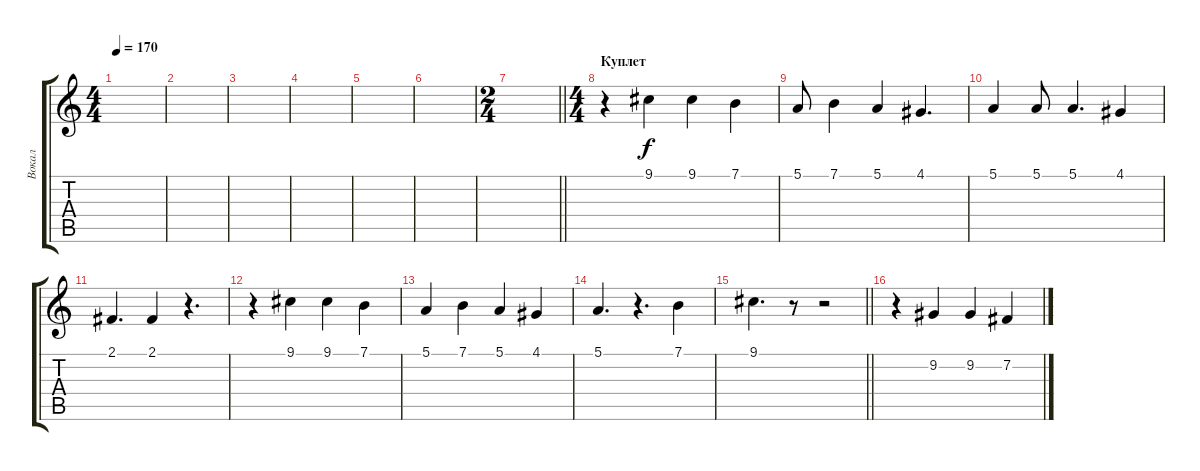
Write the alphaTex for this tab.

\track ("Вокал" "Вокал") {instrument flute}
\staff {score tabs}
\tuning (E4 B3 G3 D3 A2 E2) {hide}
\ts (4 4)
\tempo 170
\clef g2
\ks c
|
|
|
|
|
|
\ts (2 4)
\barLineRight lightlight
|
\ts (4 4)
\section ("" "Куплет")
r.4 9.1.4 9.1.4 7.1.4 |
5.1.8 7.1.4 5.1.4 4.1.4{d} |
5.1.4 5.1.8 5.1.4{d} 4.1.4 |
2.1.4{d} 2.1.4 r.4{d} |
r.4 9.1.4 9.1.4 7.1.4 |
5.1.4 7.1.4 5.1.4 4.1.4 |
5.1.4{d} r.4{d} 7.1.4 |
\barLineRight lightlight
9.1.4{d} r.8 r.2 |
\section ("" " ")
r.4 9.2.4 9.2.4 7.2.4
